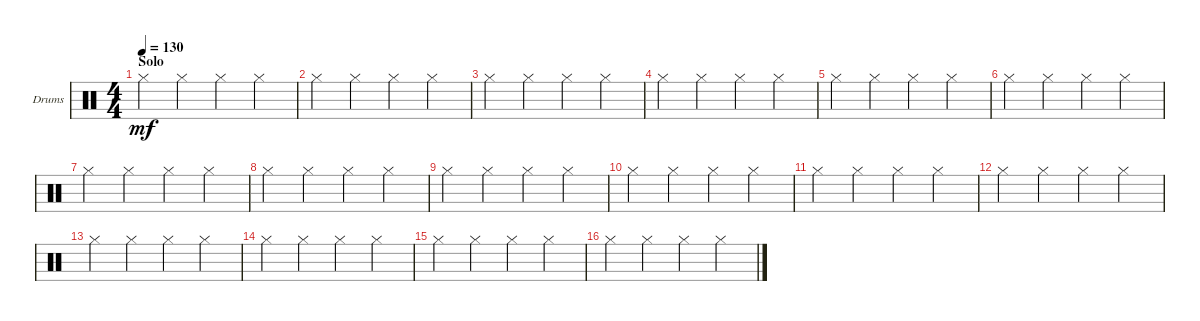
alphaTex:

\defaultSystemsLayout 4
\bracketExtendMode groupsimilarinstruments
\firstSystemTrackNameOrientation horizontal
\otherSystemsTrackNameOrientation horizontal
\track ("Drumkit" "Drums") {instrument percussion}
\staff {score}
\articulation defaults
\ts (4 4)
\section ("" "Solo")
\tempo 130
\clef neutral
\ks c "Hi-Hat (closed)".4{dy mf} "Hi-Hat (closed)".4 "Hi-Hat (closed)".4 "Hi-Hat (closed)".4
|
"Hi-Hat (closed)".4 "Hi-Hat (closed)".4 "Hi-Hat (closed)".4 "Hi-Hat (closed)".4 |
"Hi-Hat (closed)".4 "Hi-Hat (closed)".4 "Hi-Hat (closed)".4 "Hi-Hat (closed)".4 |
"Hi-Hat (closed)".4 "Hi-Hat (closed)".4 "Hi-Hat (closed)".4 "Hi-Hat (closed)".4 |
"Hi-Hat (closed)".4 "Hi-Hat (closed)".4 "Hi-Hat (closed)".4 "Hi-Hat (closed)".4 |
"Hi-Hat (closed)".4 "Hi-Hat (closed)".4 "Hi-Hat (closed)".4 "Hi-Hat (closed)".4 |
"Hi-Hat (closed)".4 "Hi-Hat (closed)".4 "Hi-Hat (closed)".4 "Hi-Hat (closed)".4 |
"Hi-Hat (closed)".4 "Hi-Hat (closed)".4 "Hi-Hat (closed)".4 "Hi-Hat (closed)".4 |
"Hi-Hat (closed)".4 "Hi-Hat (closed)".4 "Hi-Hat (closed)".4 "Hi-Hat (closed)".4 |
"Hi-Hat (closed)".4 "Hi-Hat (closed)".4 "Hi-Hat (closed)".4 "Hi-Hat (closed)".4 |
"Hi-Hat (closed)".4 "Hi-Hat (closed)".4 "Hi-Hat (closed)".4 "Hi-Hat (closed)".4 |
"Hi-Hat (closed)".4 "Hi-Hat (closed)".4 "Hi-Hat (closed)".4 "Hi-Hat (closed)".4 |
"Hi-Hat (closed)".4 "Hi-Hat (closed)".4 "Hi-Hat (closed)".4 "Hi-Hat (closed)".4 |
"Hi-Hat (closed)".4 "Hi-Hat (closed)".4 "Hi-Hat (closed)".4 "Hi-Hat (closed)".4 |
"Hi-Hat (closed)".4 "Hi-Hat (closed)".4 "Hi-Hat (closed)".4 "Hi-Hat (closed)".4 |
"Hi-Hat (closed)".4 "Hi-Hat (closed)".4 "Hi-Hat (closed)".4 "Hi-Hat (closed)".4
